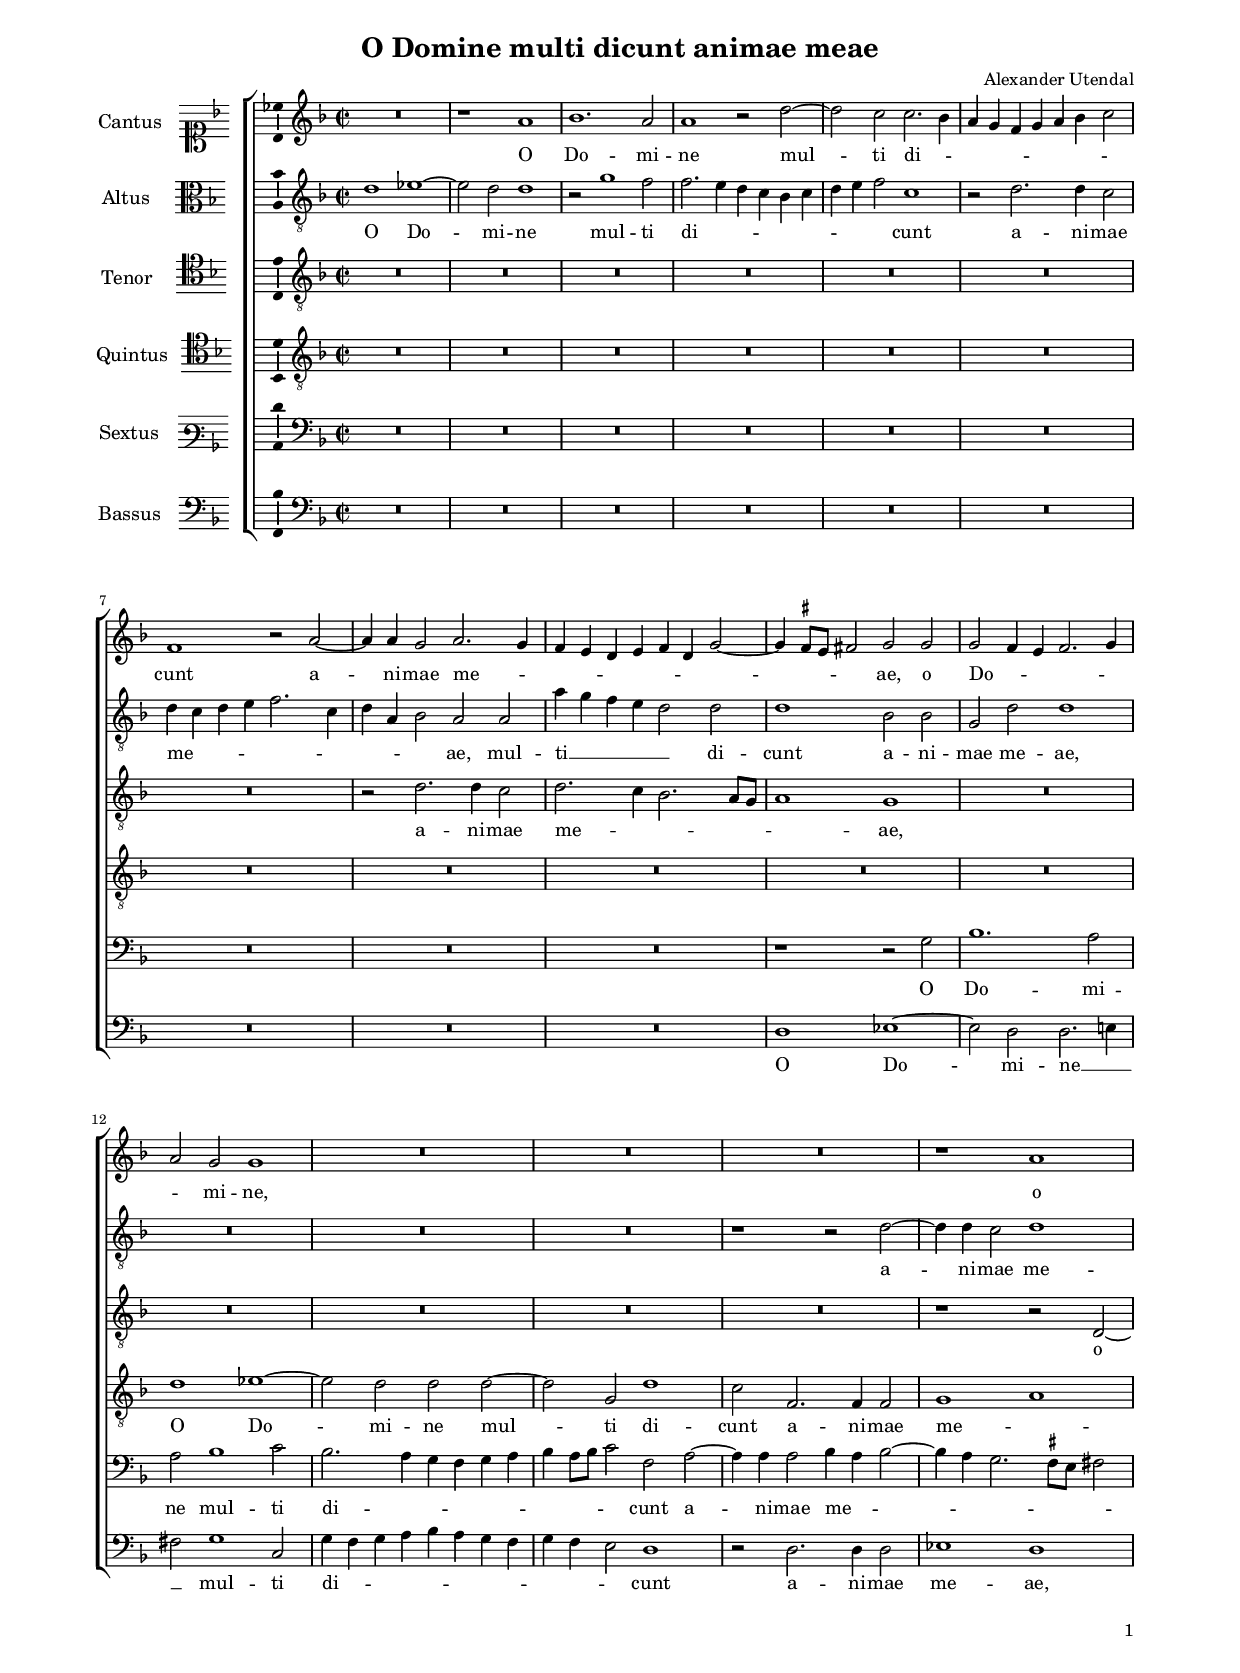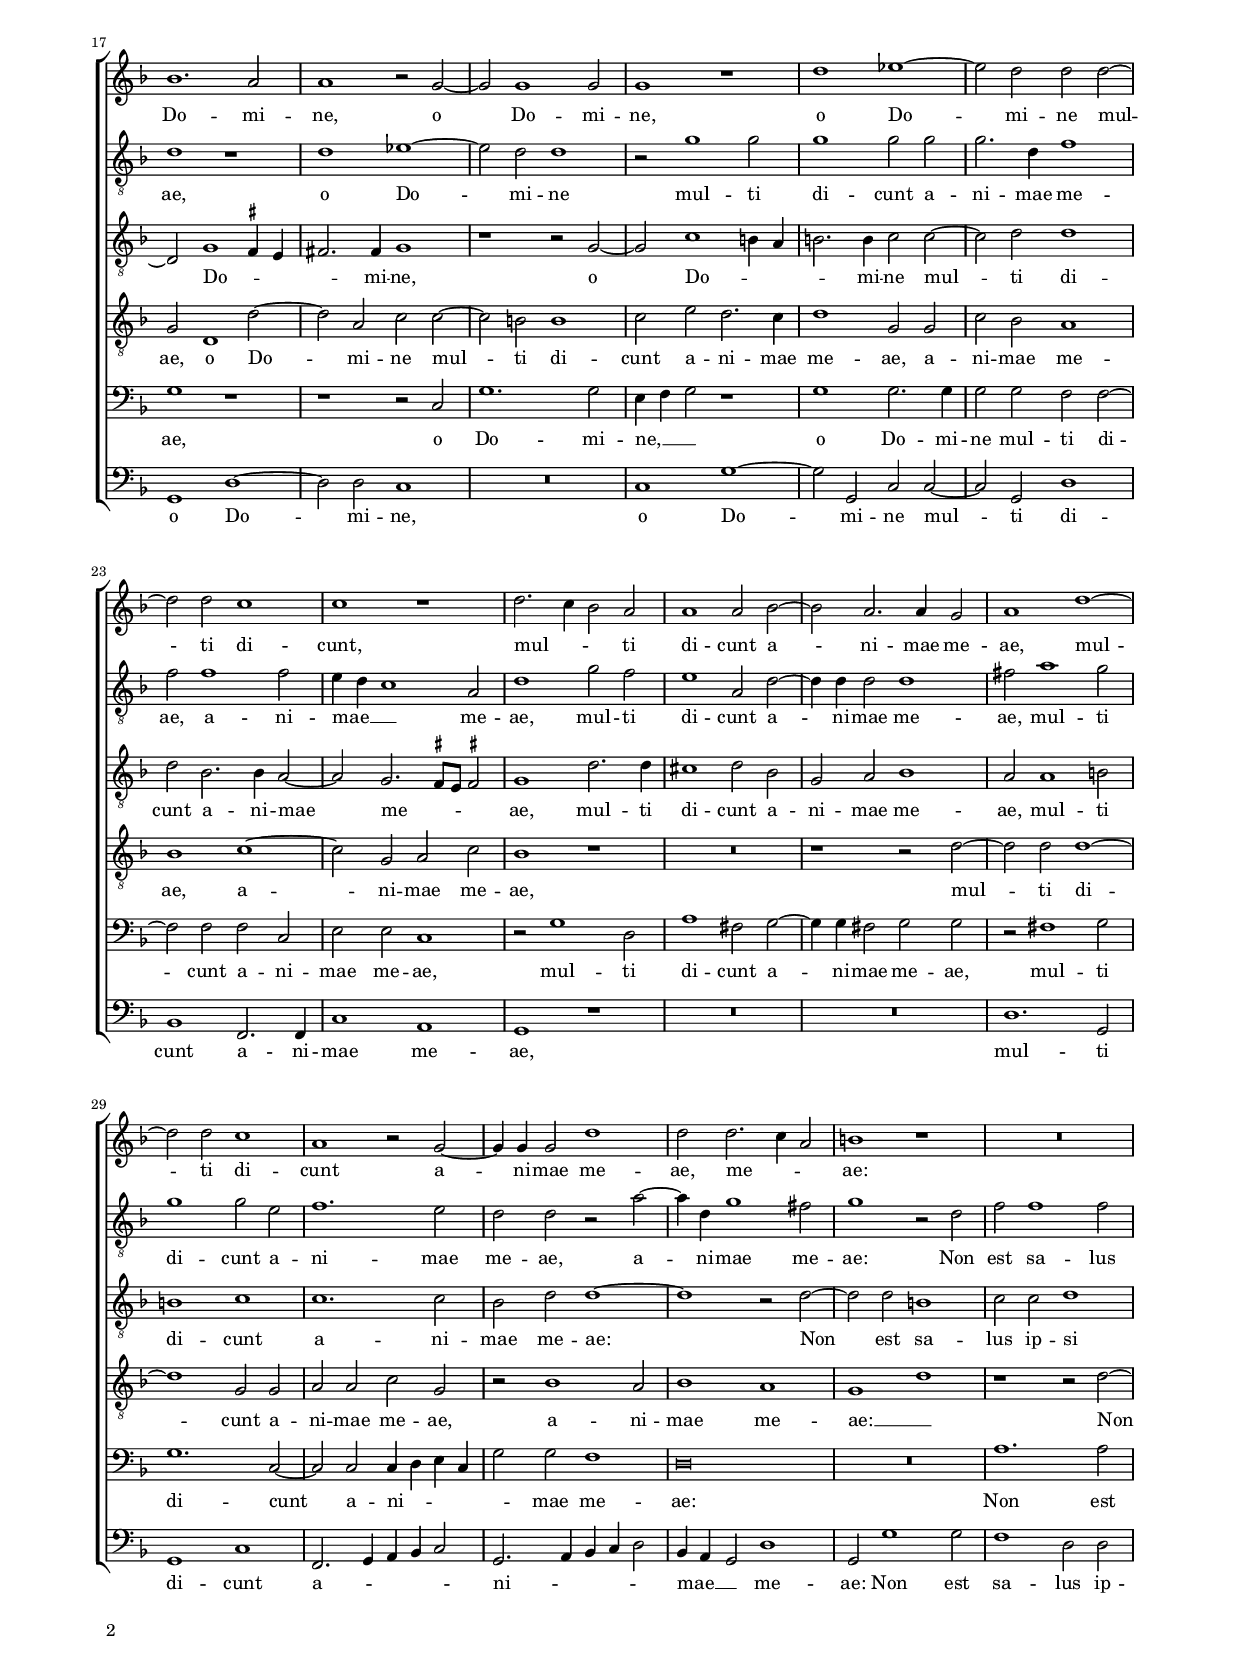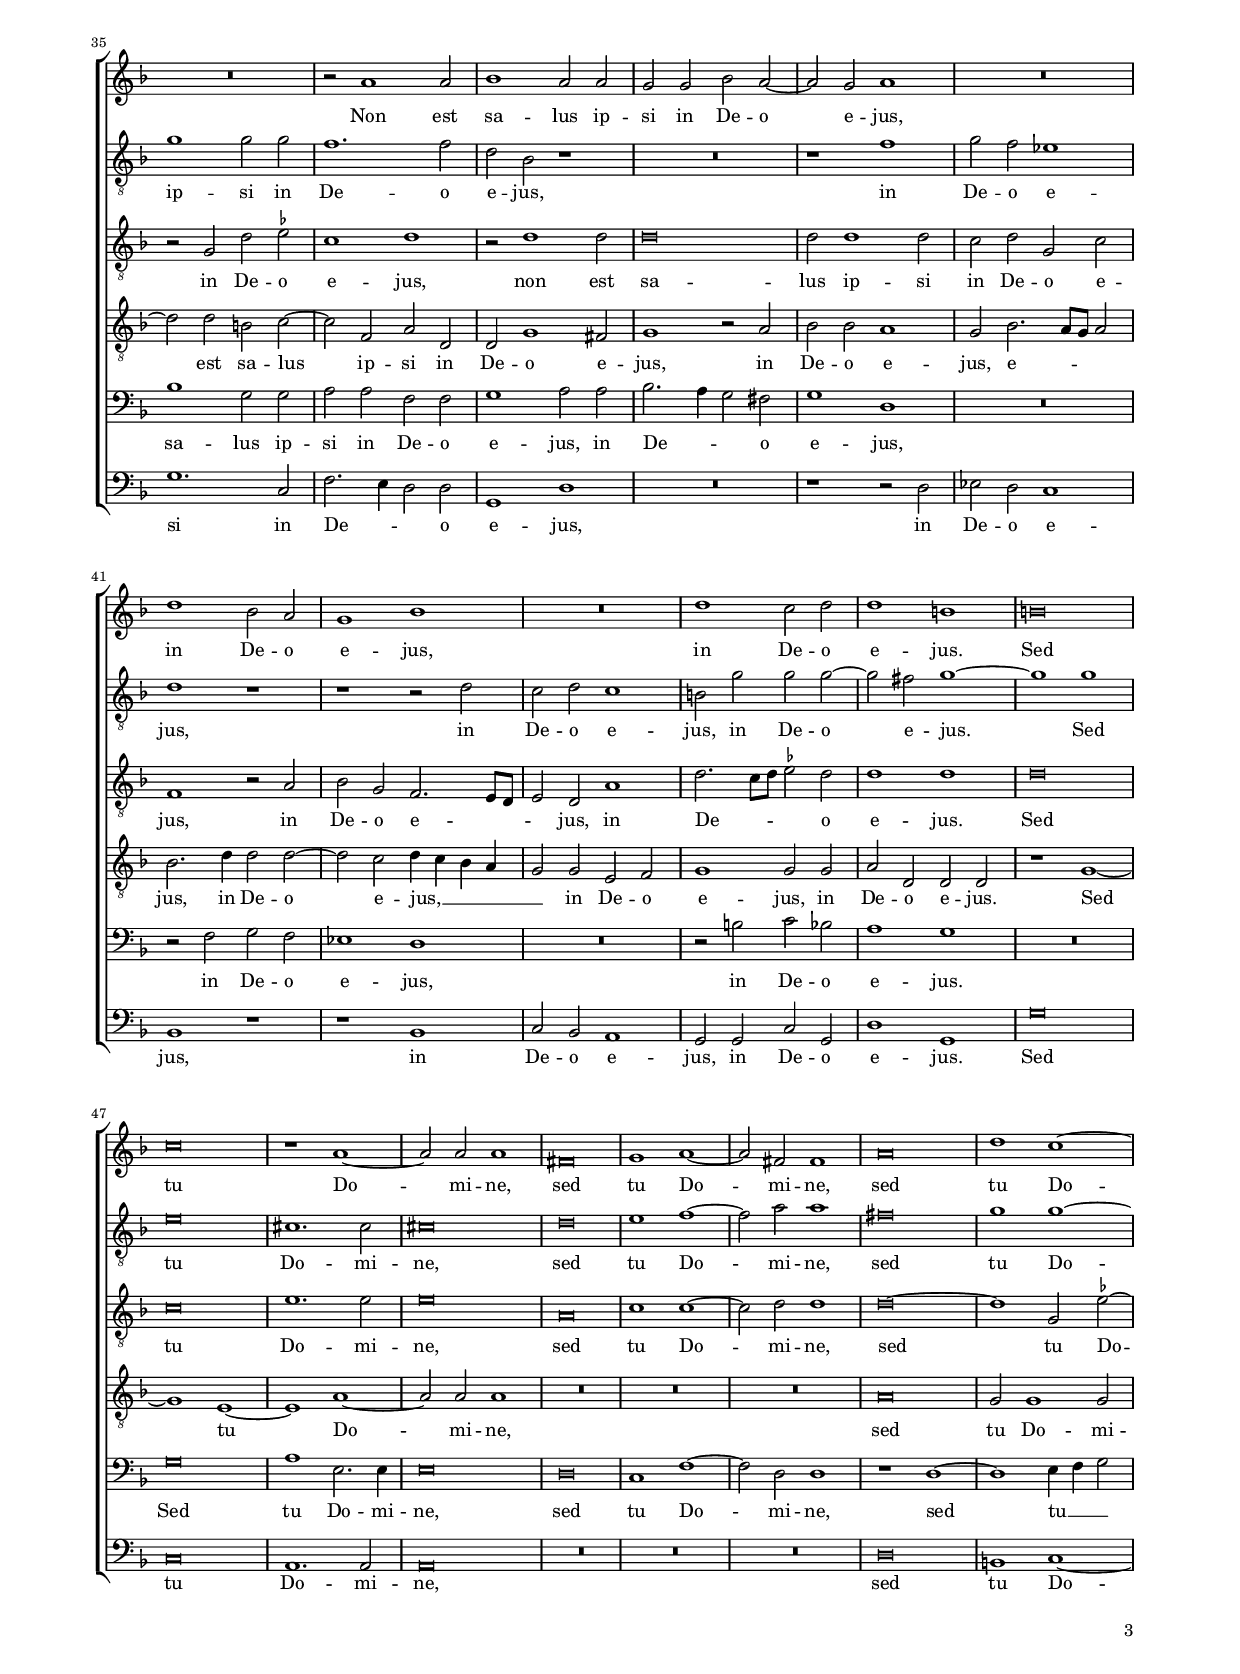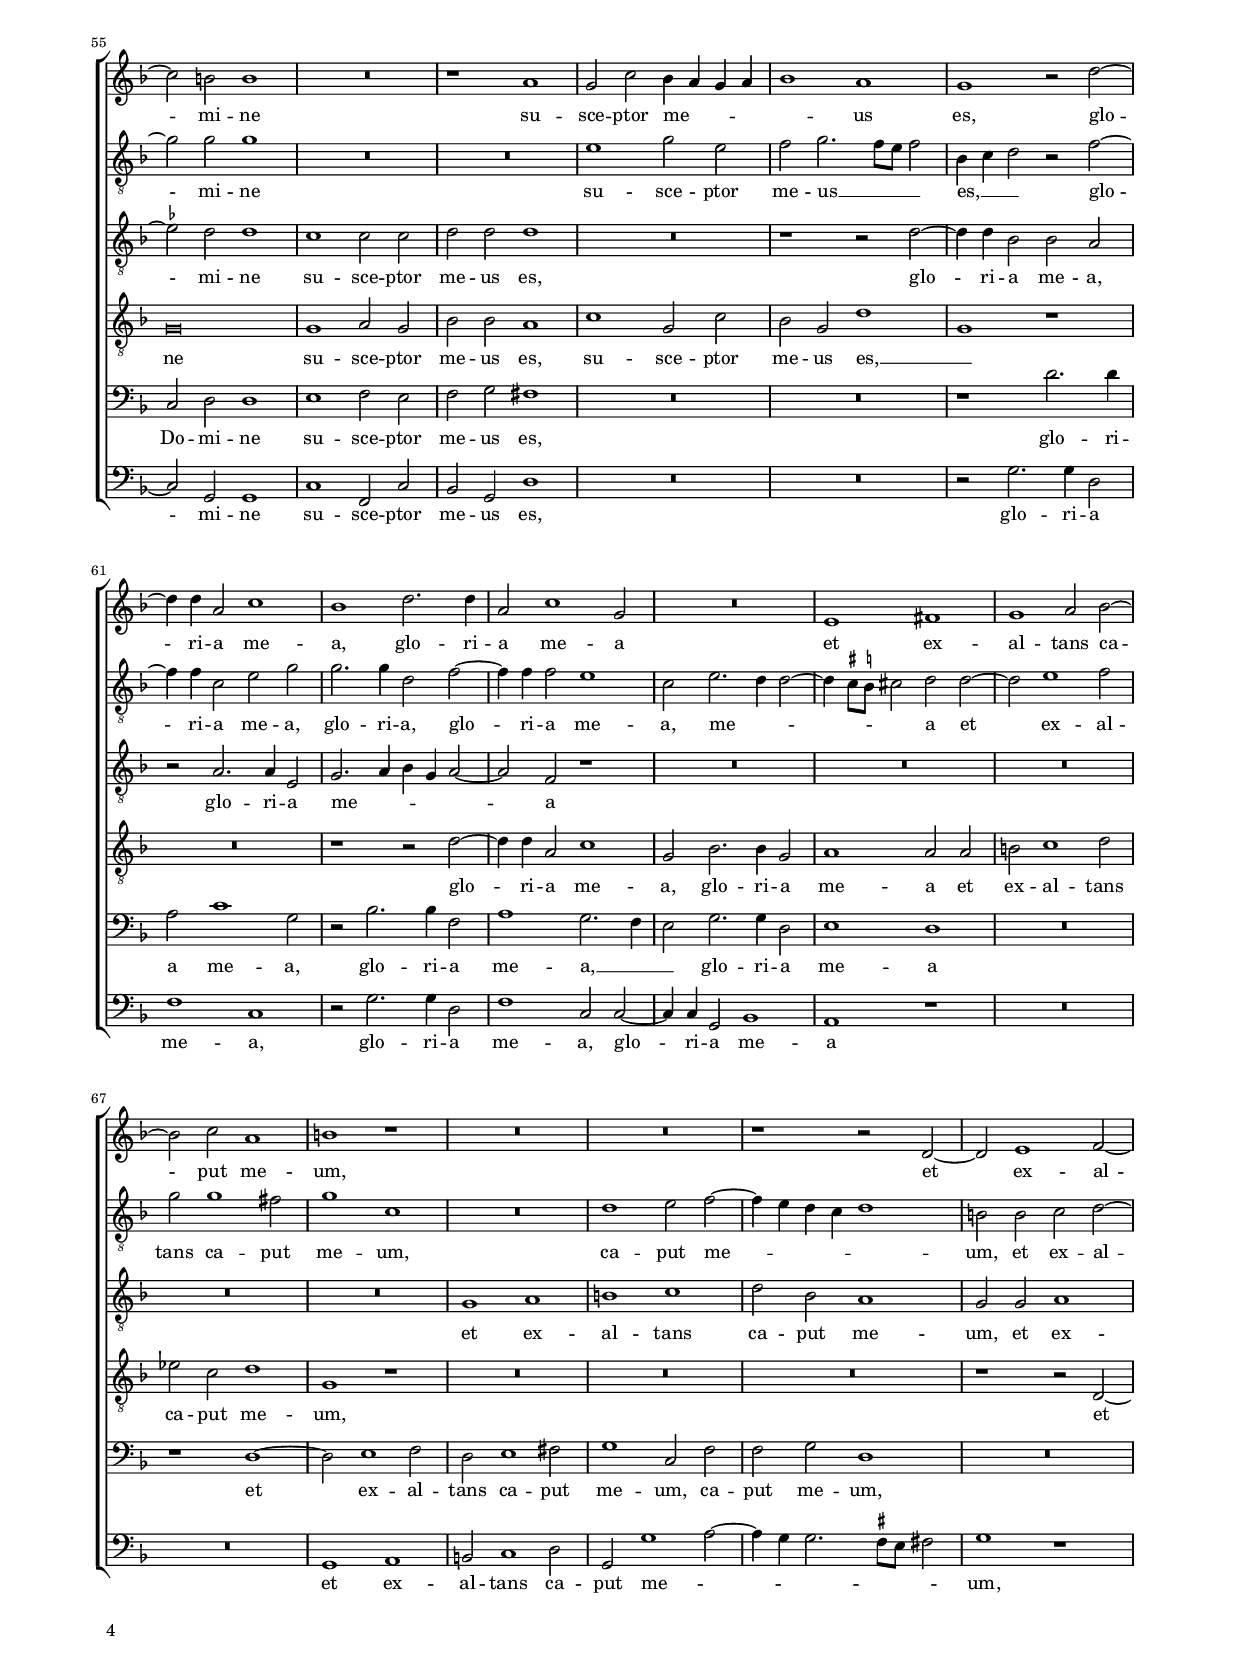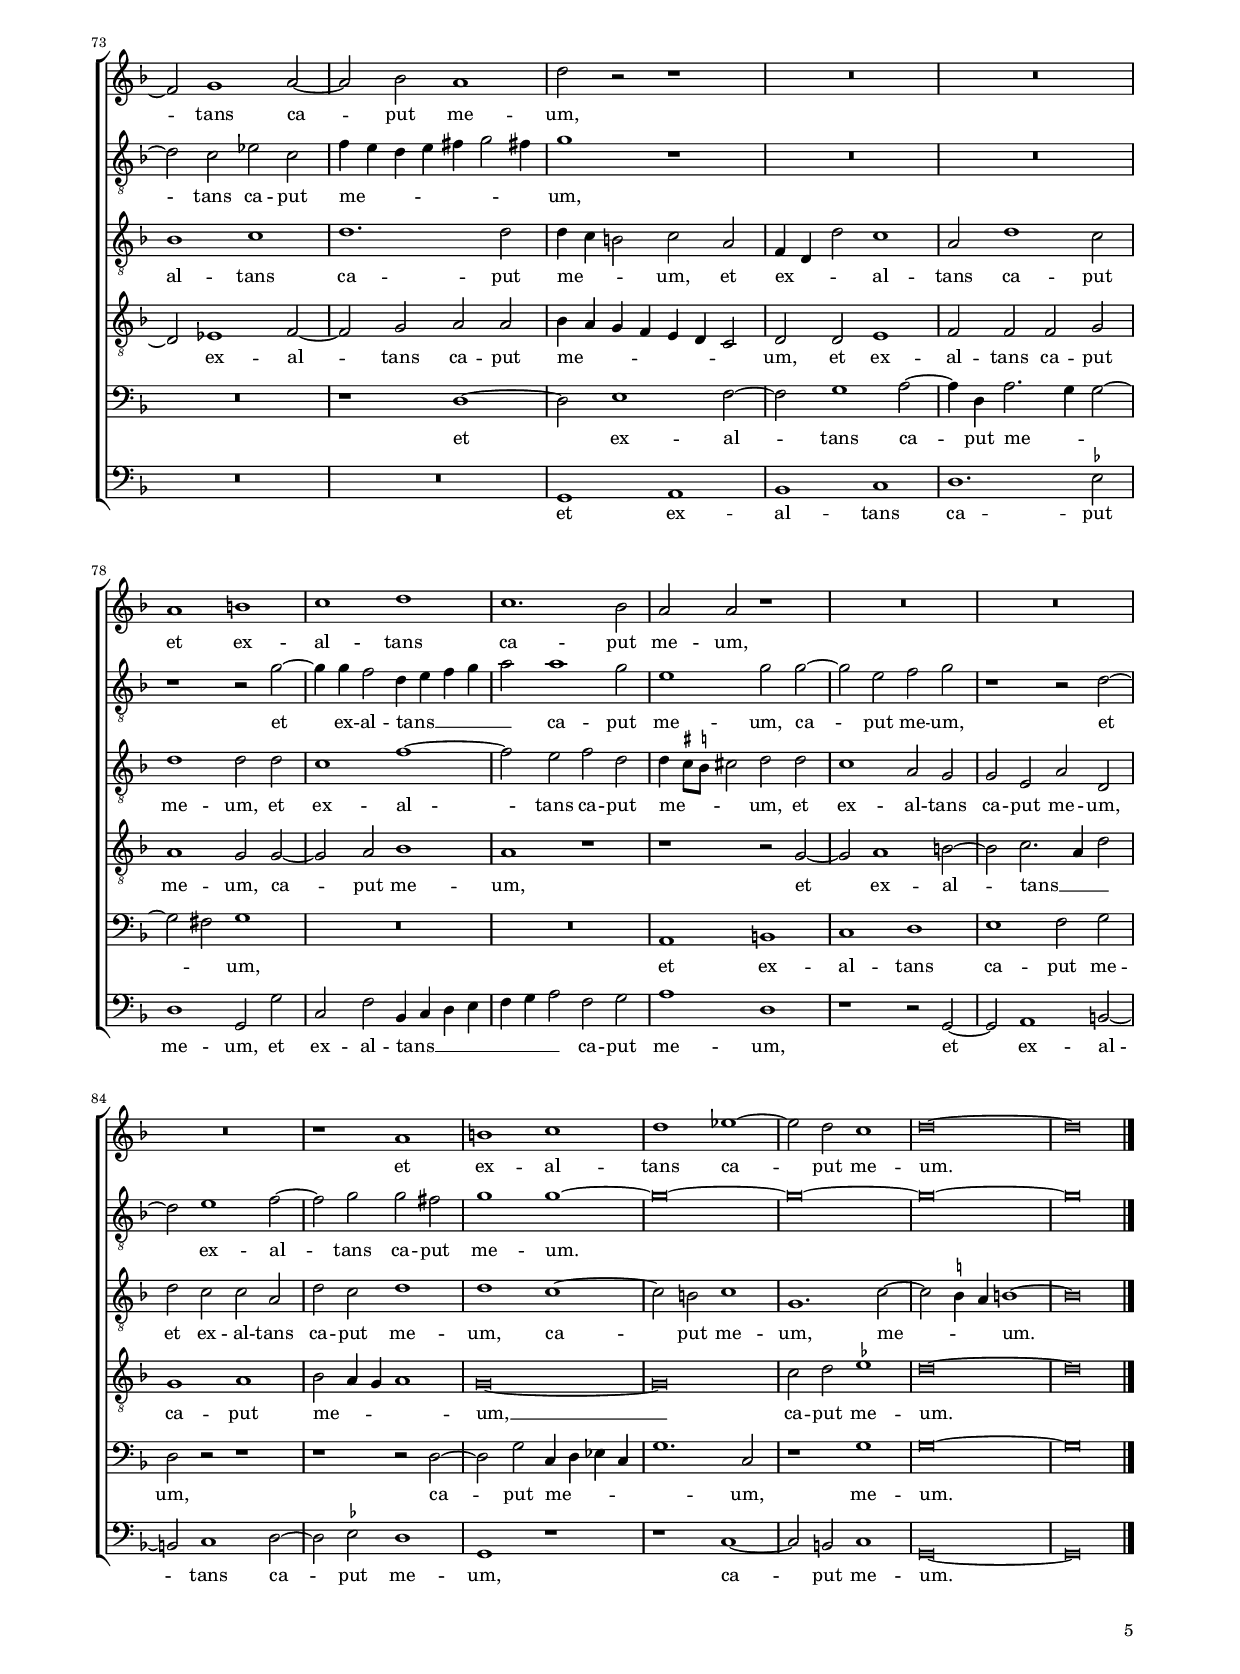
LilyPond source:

\header
{
	title="O Domine multi dicunt animae meae"
	composer="Alexander Utendal"
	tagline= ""
}

\version "2.24.3"
\language deutsch
#(set-global-staff-size 15)
% #(set-default-paper-size "letter")
#(ly:set-option 'point-and-click #f)


\paper
	{
	top-margin = 1.5 \cm
	bottom-margin = 1 \cm
	left-margin = 1.8 \cm
	right-margin = 1.8 \cm
	ragged-bottom = ##f
	ragged-last-bottom = ##t
	print-page-number = ##f
	system-system-spacing = #'((basic-distance . 17) (minimum-distance . 14) (padding . 6) (strechability . 250))
	oddFooterMarkup=\markup   \fill-line { "" \fromproperty #'page:page-number-string }
	evenFooterMarkup=\markup  \fill-line { \fromproperty #'page:page-number-string "" }
	last-bottom-spacing = #'((basic-distance . 12) (minimum-distance . 7) (padding . 4))
	systems-per-page = 3
%   page-count = 4
%	min-systems-per-page = 3
	}


ficta = { \once \set suggestAccidentals = ##t }
	
forget = #(define-music-function (music) (ly:music?) #{
	\accidentalStyle forget
	$music
	\accidentalStyle default
	#})


global = {
	\key f \major
	\time 2/2 \set Score.measureLength = #(ly:make-moment 2/1)
	\set Score.tempoHideNote = ##t
	\tempo 2 = 90
	\skip 1*2*90 \bar "|."
	}
   
incipitcantus = \markup { \score {
	{
	\set Staff.instrumentName = \markup { \fontsize #1 "Cantus" }
	\key f \major
	\clef soprano
	s4 \bar ""
	}
	\layout  {
	raggedright = ##t
	indent = 1.6 \cm
	line-width = 2.4 \cm
	\context { \Staff \remove Time_signature_engraver }
	\override Staff.Clef.Y-extent = #'(0 . 0)
	}} \hspace #1 }


incipitaltus = \markup { \score {
	{
	\set Staff.instrumentName = \markup { \fontsize #1 "Altus" }
	\key f \major
	\clef alto
	s4 \bar ""
	}
	\layout  {
	raggedright = ##t
	indent = 1.6 \cm
	line-width = 2.4 \cm
	\context { \Staff \remove Time_signature_engraver }
	\override Staff.Clef.Y-extent = #'(0 . 0)
	}} \hspace #1 }


incipittenor = \markup { \score {
	{
	\set Staff.instrumentName = \markup { \fontsize #1 "Tenor" }
	\key f \major
	\clef tenor
	s4 \bar ""
	}
	\layout  {
	raggedright = ##t
	indent = 1.6 \cm
	line-width = 2.4 \cm
	\context { \Staff \remove Time_signature_engraver }
	\override Staff.Clef.Y-extent = #'(0 . 0)
	}} \hspace #1 }


incipitquintus = \markup { \score {
	{
	\set Staff.instrumentName = \markup { \fontsize #1 "Quintus" }
	\key f \major
	\clef tenor
	s4 \bar ""
	}
	\layout  {
	raggedright = ##t
	indent = 1.6 \cm
	line-width = 2.4 \cm
	\context { \Staff \remove Time_signature_engraver }
	\override Staff.Clef.Y-extent = #'(0 . 0)
	}} \hspace #1 }


incipitsextus = \markup { \score {
	{
	\set Staff.instrumentName = \markup { \fontsize #1 "Sextus" }
	\key f \major
	\clef varbaritone
	s4 \bar ""
	}
	\layout  {
	raggedright = ##t
	indent = 1.6 \cm
	line-width = 2.4 \cm
	\context { \Staff \remove Time_signature_engraver }
	\override Staff.Clef.Y-extent = #'(0 . 0)
	}} \hspace #1 }


incipitbassus = \markup { \score {
	{
	\set Staff.instrumentName = \markup { \fontsize #1 "Bassus" }
	\key f \major
	\clef bass
	s4 \bar ""
	}
	\layout  {
	raggedright = ##t
	indent = 1.6 \cm
	line-width = 2.4 \cm
	\context { \Staff \remove Time_signature_engraver }
	\override Staff.Clef.Y-extent = #'(0 . 0)
	}} \hspace #1 }


cantus =  \relative c''
	{
	R\breve
	r1 a
	b1. a2
	a1 r2 d~
%5
	d2 c c2. b4 |
	a4 g f g a b c2
	f,1 r2 a~
	a4 a g2 a2. g4
	f4 e d e f d g2~
%10
	g4 \ficta fis8 e fis!2 g g |
	g2 f4 e f2. g4
	a2 g g1
	R\breve
	R\breve
%15
	R\breve |
	r1 a
	b1. a2
	a1 r2 g~
	g2 g1 g2
%20
	g1 r |
	d'1 es~
	es2 d d d~
	d2 d c1
	c1 r
%25
	d2. c4 b2 a |
	a1 a2 b~
	b2 a2. a4 g2
	a1 d~
	d2 d c1
%30
	a1 r2 g~ |
	g4 g g2 d'1
	d2 d2. c4 a2
	h1 r
	R\breve
%35
	R\breve |
	r2 a1 a2
	b1 a2 a
	g2 g b a~
	a2 g a1
%40
	R\breve |
	d1 b2 a
	g1 b
	R\breve
	d1 c2 d
%45
	d1 h |
	h\breve
	c\breve
	r1 a~
	a2 a a1
%50
	fis\breve |
	g1 a~
	a2 fis fis1
	a\breve
	d1 c~
%55
	c2 h h1 |
	R\breve
	r1 a
	g2 c b4 a g a
	b1 a
%60
	g1 r2 d'~ |
	d4 d a2 c1
	b1 d2. d4
	a2 c1 g2
	R\breve
%65
	e1 fis |
	g1 a2 b~
	b2 c a1
	h1 r
	R\breve
%70
	R\breve |
	r1 r2 d,~
	d2 e1 f2~
	f2 g1 a2~
	a2 b a1
%75
	d2 r r1 |
	R\breve
	R\breve
	a1 h
	c1 d
%80
	c1. b2 |
	a2 a r1
	R\breve
	R\breve
	R\breve
%85
	r1 a |
	h1 c
	d1 es~
	es2 d c1
	d\breve~
%90
	d\breve |
	}


altus =  \relative c'
	{
	d1 es~
	es2 d d1
	r2 g1 f2
	f2. e4 d c b c
%5
	d4 e f2 c1 |
	r2 d2. d4 c2
	d4 c d e f2. c4
	d4 a b2 a a
	a'4 g f e d2 d
%10
	d1 b2 b |
	g2 d' d1
	R\breve
	R\breve
	R\breve
%15
	r1 r2 d~ |
	d4 d c2 d1
	d1 r
	d1 es~
	es2 d d1
%20
	r2 g1 g2 |
	g1 g2 g
	g2. d4 f1
	f2 f1 f2
	e4 d c1 a2
%25
	d1 g2 f |
	e1 a,2 d~
	d4 d d2 d1
	fis2 a1 g2
	g1 g2 e
%30
	f1. e2 |
	d2 d r a'~
	a4 d, g1 fis2
	g1 r2 d
	f2 f1 f2
%35
	g1 g2 g |
	f1. f2
	d2 b r1
	R\breve
	r1 f'
%40
	g2 f es1 |
	d1 r
	r1 r2 d
	c2 d c1
	h2 g' g g~
%45
	g2 fis g1~ | 
	g1 g
	e\breve
	cis1. cis2
	cis\breve
%50
	d\breve |
	e1 f~
	f2 a a1
	fis\breve
	g1 g~
%55
	g2 g g1 |
	R\breve
	R\breve
	e1 g2 e
	f2 g2. f8 e f2
%60
	b,4 c d2 r f~ |
	f4 f c2 e g 
	g2. g4 d2 f~
	f4 f f2 e1
	c2 e2. d4 d2~
%65
	d4 \ficta cis8 \ficta h cis!2 d d~ |
	d2 e1 f2
	g2 g1 fis2
	g1 c,
	R\breve
%70
	d1 e2 f~ |
	f4 e d c d1
	h2 h c2 d~
	d2 c es c
	f4 e d e fis4 g2 fis!4
%75
	g1 r |
	R\breve
	R\breve
	r1 r2 g~
	g4 g f2 d4 e f g
%80
	a2 a1 g2 |
	e1 g2 g~
	g2 e f g
	r1 r2 d~
	d2 e1 f2~
%85
	f2 g g fis |
	g1 g~
	g\breve~
	g\breve~
	g\breve~
%90
	g\breve |
	}


tenor =  \relative c'
	{
	R\breve
	R\breve
	R\breve
	R\breve
%5
	R\breve |
	R\breve
	R\breve
	r2 d2. d4 c2
	d2. c4 b2. a8 g
%10
	a1 g |
	R\breve
	R\breve
	R\breve
	R\breve
%15
	R\breve |
	r1 r2 d~
	d2 g1 \ficta fis4 e
	fis2. fis4 g1
	r1 r2 g~
%20
	g2 c1 h4 a |
	h2. h4 c2 c~
	c2 d d1
	d2 b2. b4 a2~
	a2 g2. \ficta fis8 e \ficta fis!2
%25
	g1 d'2. d4 |
	cis1 d2 b
	g2 a b1
	a2 a1 h2
	h1 c
%30
	c1. c2 |
	b2 d d1~
	d1 r2 d~
	d2 d h1
	c2 c d1
%35
	r2 g, d' \ficta es |
	c1 d
	r2 d1 d2
	d\breve
	d2 d1 d2
%40
	c2 d g, c |
	f,1 r2 a
	b2 g f2. e8 d
	e2 d a'1
	d2. c8 d \ficta es2 d
%45
	d1 d |
	d\breve
	c\breve
	e1. e2
	e\breve
%50
	a,\breve |
	c1 c~
	c2 d d1
	d\breve~
	d1 g,2 \ficta es'~
%55
	\ficta es2 d d1 |
	c1 c2 c
	d2 d d1
	R\breve
	r1 r2 d~
%60
	d4 d b2 b a |
	r2 a2. a4 e2
	g2. a4 b4 g a2~
	a2 f r1
	R\breve
%65
	R\breve |
	R\breve
	R\breve
	R\breve
	g1 a
%70
	h1 c |
	d2 b a1
	g2 g a1
	b1 c
	d1. d2
%75
	d4 c h2 c a |
	f4 d d'2 c1
	a2 d1 c2
	d1 d2 d
	c1 f~
%80
	f2 e f d |
	d4 \ficta cis8 \ficta h cis!2 d d
	c1 a2 g
	g2 e a d,
	d'2 c c a
%85
	d2 c d1 |
	d1 c~
	c2 h c1
	g1. c2~
	c2 \ficta h4 a h!1~
%90
	h\breve |
	}


quintus  =  \relative c'
	{
	R\breve
	R\breve
	R\breve
	R\breve
%5
	R\breve |
	R\breve
	R\breve
	R\breve
	R\breve
%10
	R\breve |
	R\breve
	d1 es~
	es2 d d d~
	d2 g, d'1
%15
	c2 f,2. f4 f2 |
	g1 a
	g2 d1 d'2~
	d2 a c c~
	c2 h h1
%20
	c2 e d2. c4 |
	d1 g,2 g
	c2 b a1
	b1 c~
	c2 g a c
%25
	b1 r |
	R\breve
	r1 r2 d~
	d2 d d1~
	d1 g,2 g
%30
	a2 a c g |
	r2 b1 a2
	b1 a
	g1 d'
	r1 r2 d~
%35
	d2 d h c~ |
	c2 f, a d,
	d2 g1 fis2
	g1 r2 a
	b2 b a1
%40
	g2 b2. a8 g a2 |
	b2. d4 d2 d~
	d2 c d4 c b a
	g2 g e f
	g1 g2 g
%45
	a2 d, d d |
	r1 g~
	g1 e~
	e1 a~
	a2 a a1
%50
	R\breve |
	R\breve
	R\breve
	a\breve
	g2 g1 g2
%55
	g\breve |
	g1 a2 g
	b2 b a1
	c1 g2 c
	b2 g d'1
%60
	g,1 r |
	R\breve
	r1 r2 d'~
	d4 d a2 c1
	g2 b2. b4 g2
%65
	a1 a2 a |
	h2 c1 d2
	es2 c d1
	g,1 r
	R\breve
%70
	R\breve |
	R\breve
	r1 r2 d~
	d2 es1 f2~
	f2 g a a
%75
	b4 a g f e d c2 |
	d2 d e1
	f2 f f g
	a1 g2 g~
	g2 a b1
%80
	a1 r |
	r1 r2 g~
	g2 a1 h2~
	h2 c2. a4 d2
	g,1 a
%85
	b2 a4 g a1 |
	g\breve~
	g\breve
	c2 d \ficta es1
	d\breve~
%90
	d\breve |
	}


sextus = \relative c
	{
	R\breve
	R\breve
	R\breve
	R\breve
%5
	R\breve |
	R\breve
	R\breve
	R\breve
	R\breve
%10
	r1 r2 g' |
	b1. a2
	a2 b1 c2
	b2. a4 g f g a
	b4 a8 b c2 f, a~
%15
	a4 a a2 b4 a b2~ |
	b4 a g2. \ficta fis8 e fis!2
	g1 r
	r1 r2 c,
	g'1. g2
%20
	e4 f g2 r1 |
	g1 g2. g4
	g2 g f f~
	f2 f f c
	e2 e c1
%25
	r2 g'1 d2 |
	a'1 fis2 g~
	g4 g fis2 g g
	r2 fis1 g2
	g1. c,2~
%30
	c2 c c4 d e c |
	g'2 g f1
	d\breve
	R\breve
	a'1. a2
%35
	b1 g2 g |
	a2 a f f
	g1 a2 a
	b2. a4 g2 fis
	g1 d
%40
	R\breve |
	r2 f g f
	es1 d
	R\breve
	r2 h' c b
%45
	a1 g |
	R\breve
	g\breve
	a1 e2. e4
	e\breve
%50
	d\breve |
	c1 f~
	f2 d d1
	r1 d~
	d1 e4 f g2
%55
	c,2 d d1 |
	e1 f2 e
	f2 g fis1
	R\breve
	R\breve
%60
	r1 d'2. d4 |
	a2 c1 g2
	r2 b2. b4 f2
	a1 g2. f4
	e2 g2. g4 d2
%65
	e1 d |
	R\breve
	r1 d~
	d2 e1 f2
	d2 e1 fis2
%70
	g1 c,2 f |
	f2 g d1
	R\breve
	R\breve
	r1 d~
%75
	d2 e1 f2~ |
	f2 g1 a2~
	a4 d, a'2. g4 g2~
	g2 fis g1
	R\breve
%80
	R\breve |
	a,1 h
	c1 d
	e1 f2 g
	d2 r r1
%85
	r1 r2 d~ |
	d2 g c,4 d es c
	g'1. c,2
	r1 g'
	g\breve~
%90
	g\breve |
	}

bassus  =  \relative c
	{
	R\breve
	R\breve
	R\breve
	R\breve
%5
	R\breve |
	R\breve
	R\breve
	R\breve
	R\breve
%10
	d1 es~ |
	es2 d d2. e4
	fis2 g1 c,2
	g'4 f g a b a g f
	g4 f e2 d1
%15
	r2 d2. d4 d2 |
	es1 d
	g,1 d'~
	d2 d c1
	R\breve
%20
	c1 g'~ |
	g2 g, c c~
	c2 g d'1
	b1 f2. f4
	c'1 a
%25
	g1 r |
	R\breve
	R\breve
	d'1. g,2
	g1 c
%30
	f,2. g4 a b c2 |
	g2. a4 b c d2
	b4 a g2 d'1
	g,2 g'1 g2
	f1 d2 d
%35
	g1. c,2 |
	f2. e4 d2 d
	g,1 d'
	R\breve
	r1 r2 d
%40
	es2 d c1 |
	b1 r
	r1 b
	c2 b a1
	g2 g c g
%45
	d'1 g, |
	g'\breve
	c,\breve
	a1. a2
	a\breve
%50
	R\breve |
	R\breve
	R\breve
	d\breve
	h1 c~
%55
	c2 g g1 |
	c1 f,2 c'
	b2 g d'1
	R\breve
	R\breve
%60
	r2 g2. g4 d2 |
	f1 c
	r2 g'2. g4 d2
	f1 c2 c~
	c4 c g2 b1
%65
	a1 r |
	R\breve
	R\breve
	g1 a
	h2 c1 d2
%70
	g,2 g'1 a2~ |
	a4 g g2. \ficta fis8 e fis!2
	g1 r
	R\breve
	R\breve
%75
	g,1 a |
	b1 c
	d1. \ficta es2
	d1 g,2 g'
	c,2 f b,4 c d e
%80
	f4 g a2 f g |
	a1 d,
	r1 r2 g,~
	g2 a1 h2~
	h2 c1 d2~
%85
	d2 \ficta es d1 |
	g,1 r
	r1 c~
	c2 h c1
	g\breve~
%90
	g\breve |
	}


lyricscantus = \lyricmode {
	O Do -- mi -- ne
	mul -- ti di -- _ _ _ _ _ _ _ _ cunt a -- ni -- mae me -- _ _ _ _ _ _ _ _ _ _ _ ae,
	o Do -- _ _ _ _ _ mi -- ne,
	o Do -- mi -- ne,
	o Do -- mi -- ne,
	o Do -- mi -- ne
	mul -- ti di -- cunt,
	mul -- _ _ ti di -- cunt a -- ni -- mae me -- ae,
	mul -- ti di -- cunt a -- ni -- mae me -- ae,
	me -- _ _ ae:
	Non est sa -- lus ip -- si in De -- o e -- jus,
	in De -- o e -- jus,
	in De -- o e -- jus.
	Sed tu Do -- mi -- ne,
	sed tu Do -- mi -- ne,
	sed tu Do -- mi -- ne
	su -- sce -- ptor me -- _ _ _ _ us es,
	glo -- ri -- a me -- a,
	glo -- ri -- a me -- a
	et ex -- al -- tans ca -- put me -- um,
	et ex -- al -- tans ca -- put me -- um,
	et ex -- al -- tans ca -- put me -- um,
	et ex -- al -- tans ca -- put me -- um.
	}


lyricsaltus = \lyricmode {
	O Do -- mi -- ne 
	mul -- ti di -- _ _ _ _ _ _ _ _ cunt a -- ni -- mae me -- _ _ _ _ _ _ _ _ ae,
	mul -- ti __ _ _ _ _ di -- cunt a -- ni -- mae me -- ae,
	a -- ni -- mae me -- ae,
	o Do -- mi -- ne
	mul -- ti di -- cunt a -- ni -- mae me -- ae,
	a -- ni -- mae __ _ _ me -- ae,
	mul -- ti di -- cunt a -- ni -- mae me -- ae,
	mul -- ti di -- cunt a -- ni -- mae me -- ae,
	a -- ni -- mae me -- ae:
	Non est sa -- lus ip -- si in De -- o e -- jus,
	in De -- o e -- jus,
	in De -- o e -- jus,
	in De -- o e -- jus.
	Sed tu Do -- mi -- ne,
	sed tu Do -- mi -- ne,
	sed tu Do -- mi -- ne
	su -- sce -- ptor me -- us __ _ _ _ es, __ _ _
	glo -- ri -- a me -- a,
	glo -- ri -- a,
	glo -- ri -- a me -- a,
	me -- _ _ _ _ _ a
	et ex -- al -- tans ca -- put me -- um,
	ca -- put me -- _ _ _ _ um,
	et ex -- al -- tans ca -- put me -- _ _ _ _ _ _ um,
	et ex -- al -- tans __ _ _ _ _ ca -- put me -- um,
	ca -- put me -- um,
	et ex -- al -- tans ca -- put me -- um.
	}
	

lyricstenor = \lyricmode {
	a -- ni -- mae me -- _ _ _ _ _ ae,
	o Do -- _ _ _ mi -- ne,
	o Do -- _ _ _ mi -- ne
	mul -- ti di -- cunt a -- ni -- mae me -- _ _ _ ae,
	mul -- ti di -- cunt a -- ni -- mae me -- ae,
	mul -- ti di -- cunt a -- ni -- mae me -- ae:
	Non est sa -- lus ip -- si in De -- o e -- jus,
	non est sa -- lus ip -- si in De -- o e -- jus,
	in De -- o e -- _ _ _ jus,
	in De -- _ _ _ o e -- jus.
	Sed tu Do -- mi -- ne,
	sed tu Do -- mi -- ne,
	sed tu Do -- mi -- ne
	su -- sce -- ptor me -- us es,
	glo -- ri -- a me -- a,
	glo -- ri -- a me -- _ _ _ _ a
	et ex -- al -- tans ca -- put me -- um,
	et ex -- al -- tans ca -- put me -- _ _ um,
	et ex -- _ _ al -- tans ca -- put me -- um,
	et ex -- al -- tans ca -- put me -- _ _ _ um,
	et ex -- al -- tans ca -- put me -- um,
	et ex -- al -- tans ca -- put me -- um,
	ca -- put me -- um,
	me -- _ _ um.
	}


lyricsquintus = \lyricmode {
	O Do -- mi -- ne 
	mul -- ti di -- cunt a -- ni -- mae me -- _ ae,
	o Do -- mi -- ne
	mul -- ti di -- cunt a -- ni -- mae me -- ae,
	a -- ni -- mae me -- ae,
	a -- ni -- mae me -- ae,
	mul -- ti di -- cunt a -- ni -- mae me -- ae,
	a -- ni -- mae me -- ae: __ _
	Non est sa -- lus ip -- si in De -- o e -- jus,
	in De -- o e -- jus,
	e -- _ _ _ jus,
	in De -- o e -- jus, __ _ _ _ _
	in De -- o e -- jus,
	in De -- o e -- jus.
	Sed tu Do -- mi -- ne,
	sed tu Do -- mi -- ne
	su -- sce -- ptor me -- us es,
	su -- sce -- ptor me -- us es, __ _
	glo -- ri -- a me -- a,
	glo -- ri -- a me -- a
	et ex -- al -- tans ca -- put me -- um,
	et ex -- al -- tans ca -- put me -- _ _ _ _ _ _ um,
	et ex -- al -- tans ca -- put me -- um,
	ca -- put me -- um,
	et ex -- al -- tans __ _ _ ca -- put me -- _ _ _ um, __
	ca -- put me -- um.
	}


lyricssextus = \lyricmode {
	O Do -- mi -- ne 
	mul -- ti di -- _ _ _ _ _ _ _ _ _ cunt a -- ni -- mae me -- _ _ _ _ _ _ _ ae,
	o Do -- mi -- ne, __ _ _
	o Do -- mi -- ne
	mul -- ti di -- cunt a -- ni -- mae me -- ae,
	mul -- ti di -- cunt a -- ni -- mae me -- ae,
	mul -- ti di -- cunt a -- ni -- _ _ _ _ mae me -- ae:
	Non est sa -- lus ip -- si in De -- o e -- jus,
	in De -- _ _ o e -- jus,
	in De -- o e -- jus,
	in De -- o e -- jus.
	Sed tu Do -- mi -- ne,
	sed tu Do -- mi -- ne,
	sed tu __ _ _ Do -- mi -- ne
	su -- sce -- ptor me -- us es,
	glo -- ri -- a me -- a,
	glo -- ri -- a me -- a, __ _ _
	glo -- ri -- a me -- a
	et ex -- al -- tans ca -- put me -- um,
	ca -- put me -- um,
	et ex -- al -- tans ca -- put me -- _ _ _ um,
	et ex -- al -- tans ca -- put me -- um,
	ca -- put me -- _ _ _ _ um,
	me -- um.
	}


lyricsbassus = \lyricmode {
	O Do -- mi -- ne __ _ _
	mul -- ti di -- _ _ _ _ _ _ _ _ _ _ cunt a -- ni -- mae me -- ae,
	o Do -- mi -- ne,
	o Do -- mi -- ne
	mul -- ti di -- cunt a -- ni -- mae me -- ae,
	mul -- ti di -- cunt a -- _ _ _ _ ni -- _ _ _ _ mae __ _ _ me -- ae:
	Non est sa -- lus ip -- si in De -- _ _ o e -- jus,
	in De -- o e -- jus,
	in De -- o e -- jus,
	in De -- o e -- jus.
	Sed tu Do -- mi -- ne,
	sed tu Do -- mi -- ne
	su -- sce -- ptor me -- us es,
	glo -- ri -- a me -- a,
	glo -- ri -- a me -- a,
	glo -- ri -- a me -- a
	et ex -- al -- tans ca -- put me -- _ _ _ _ _ _ um,
	et ex -- al -- tans ca -- put me -- um,
	et ex -- al -- tans __ _ _ _ _ _ _ ca -- put me -- um,
	et ex -- al -- tans ca -- put me -- um,
	ca -- put me -- um.
	}


\score
{  
	\transpose c c {
	\new ChoirStaff \with { \override StaffGrouper.staff-staff-spacing.basic-distance = #12 }
	<<

	\new Staff << \global
	\new Voice="v1" {
		\set Staff.instrumentName=\incipitcantus
		\set Staff.midiInstrument = "reed organ"
		\clef violin
		\cantus }
	\new Lyrics \lyricsto "v1" {\lyricscantus }
	>>


	\new Staff << \global
	\new Voice="v2" {
		\set Staff.instrumentName=\incipitaltus
		\set Staff.midiInstrument = "reed organ"
		\clef "G_8" % violin
		\altus}
	\new Lyrics \lyricsto "v2" {\lyricsaltus }
	>>


	\new Staff << \global
	\new Voice="v3" {
		\set Staff.instrumentName=\incipittenor
		\set Staff.midiInstrument = "reed organ"
		\clef "G_8"
		\tenor }
	\new Lyrics \lyricsto "v3" {\lyricstenor }
	>>


	\new Staff << \global
	\new Voice="v5" {
		\set Staff.instrumentName=\incipitquintus
		\set Staff.midiInstrument = "reed organ"
		\clef "G_8"
		\quintus}
	\new Lyrics \lyricsto "v5" {\lyricsquintus }
	>>


	\new Staff << \global
	\new Voice="v6" {
		\set Staff.instrumentName=\incipitsextus
		\set Staff.midiInstrument = "reed organ"
		\clef bass 
		\sextus}
	\new Lyrics \lyricsto "v6" {\lyricssextus }
	>>


	\new Staff << \global
	\new Voice="v4" {
		\set Staff.instrumentName=\incipitbassus
		\set Staff.midiInstrument = "reed organ"
		\clef bass 
		\bassus }
	\new Lyrics \lyricsto "v4" {\lyricsbassus}
	>>

	>>
	} % transpose

	\layout
	{
	indent = 2.5 \cm
%	\context { \Lyrics \override VerticalAxisGroup.nonstaff-relatedstaff-spacing.padding = #2 }
%	\context { \Lyrics \override LyricText.font-size = #1 }
	\context { \Staff \override TimeSignature.break-visibility = #end-of-line-invisible }
	\context { \Staff \consists Ambitus_engraver }
	\context { \Score \override BarNumber.padding = #2 }
	\context { \Voice \override NoteHead.style = #'baroque }
	}

\midi
	{
	}

}


% EOF
